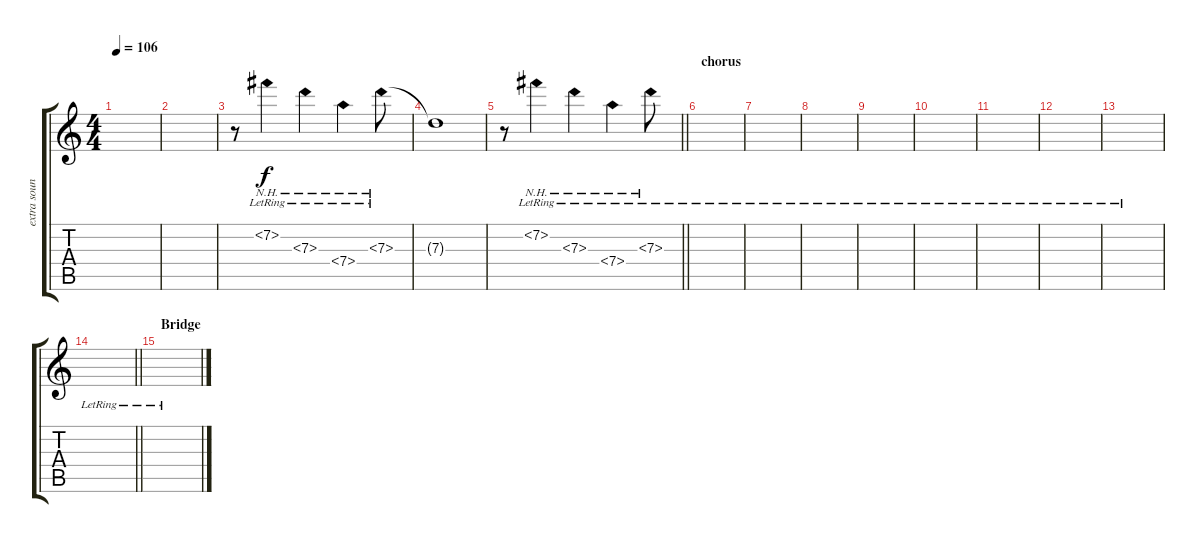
\track ("extra sound" "extra soun") {instrument overdrivenguitar}
\staff {score tabs}
\tuning (E4 B3 G3 D3 A2 D2) {hide}
\ts (4 4)
\tempo 106
\clef g2
\ks c
|
|
r.8 7.2{nh lr}.4 7.3{nh lr}.4 7.4{nh lr}.4 7.3{nh lr}.8 |
7.3{t}.1 |
\barLineRight lightlight
r.8 7.2{nh lr}.4 7.3{nh lr}.4 7.4{nh lr}.4 7.3{nh lr}.8 |
\section ("" "chorus")
|
|
|
|
|
|
|
|
\barLineRight lightlight
|
\section ("" "Bridge")
